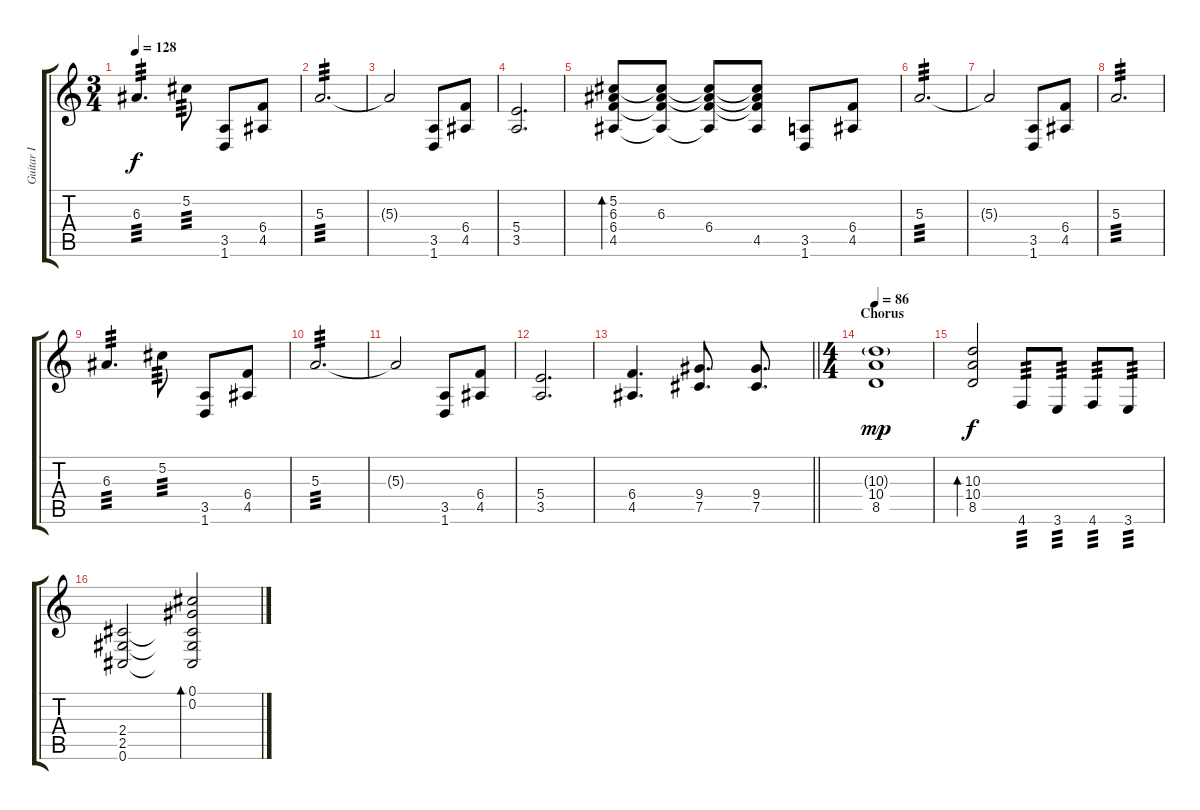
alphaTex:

\track ("Guitar I" "Guitar I") {instrument distortionguitar}
\staff {score tabs}
\tuning (Db4 Ab3 E3 B2 Gb2 Db2) {hide}
\ts (3 4)
\tempo 128
\clef g2
\ks c
6.3.4{d tp 3 dy f} 5.2.8{tp 3} (3.5 1.6).8 (6.4 4.5).8 |
5.3.2{d tp 3} |
5.3{t}.2 (3.5 1.6).8 (6.4 4.5).8 |
(5.4 3.5).2{d} |
(5.2 6.3 6.4 4.5).8{bd 120} (5.2{t} 6.3 6.4{t} 4.5{t}).8 (5.2{t} 6.3{t} 6.4 4.5{t}).8 (5.2{t} 6.3{t} 6.4{t} 4.5).8 (3.5 1.6).8 (6.4 4.5).8 |
5.3.2{d tp 3} |
5.3{t}.2 (3.5 1.6).8 (6.4 4.5).8 |
5.3.2{d tp 3} |
6.3.4{d tp 3} 5.2.8{tp 3} (3.5 1.6).8 (6.4 4.5).8 |
5.3.2{d tp 3} |
5.3{t}.2 (3.5 1.6).8 (6.4 4.5).8 |
(5.4 3.5).2{d} |
\barLineRight lightlight
(6.4 4.5).4{d} (9.4 7.5).8{d} (9.4 7.5).8{d} |
\ts (4 4)
\section ("" "Chorus")
\tempo 86
(10.3{g} 10.4 8.5).1{dy mp} |
(10.3 10.4 8.5).2{bd 120 dy f} 4.6.8{tp 3} 3.6.8{tp 3} 4.6.8{tp 3} 3.6.8{tp 3} |
(2.4 2.5 0.6).2 (0.1 0.2 2.4{t} 2.5{t} 0.6{t}).2{bd 240}
